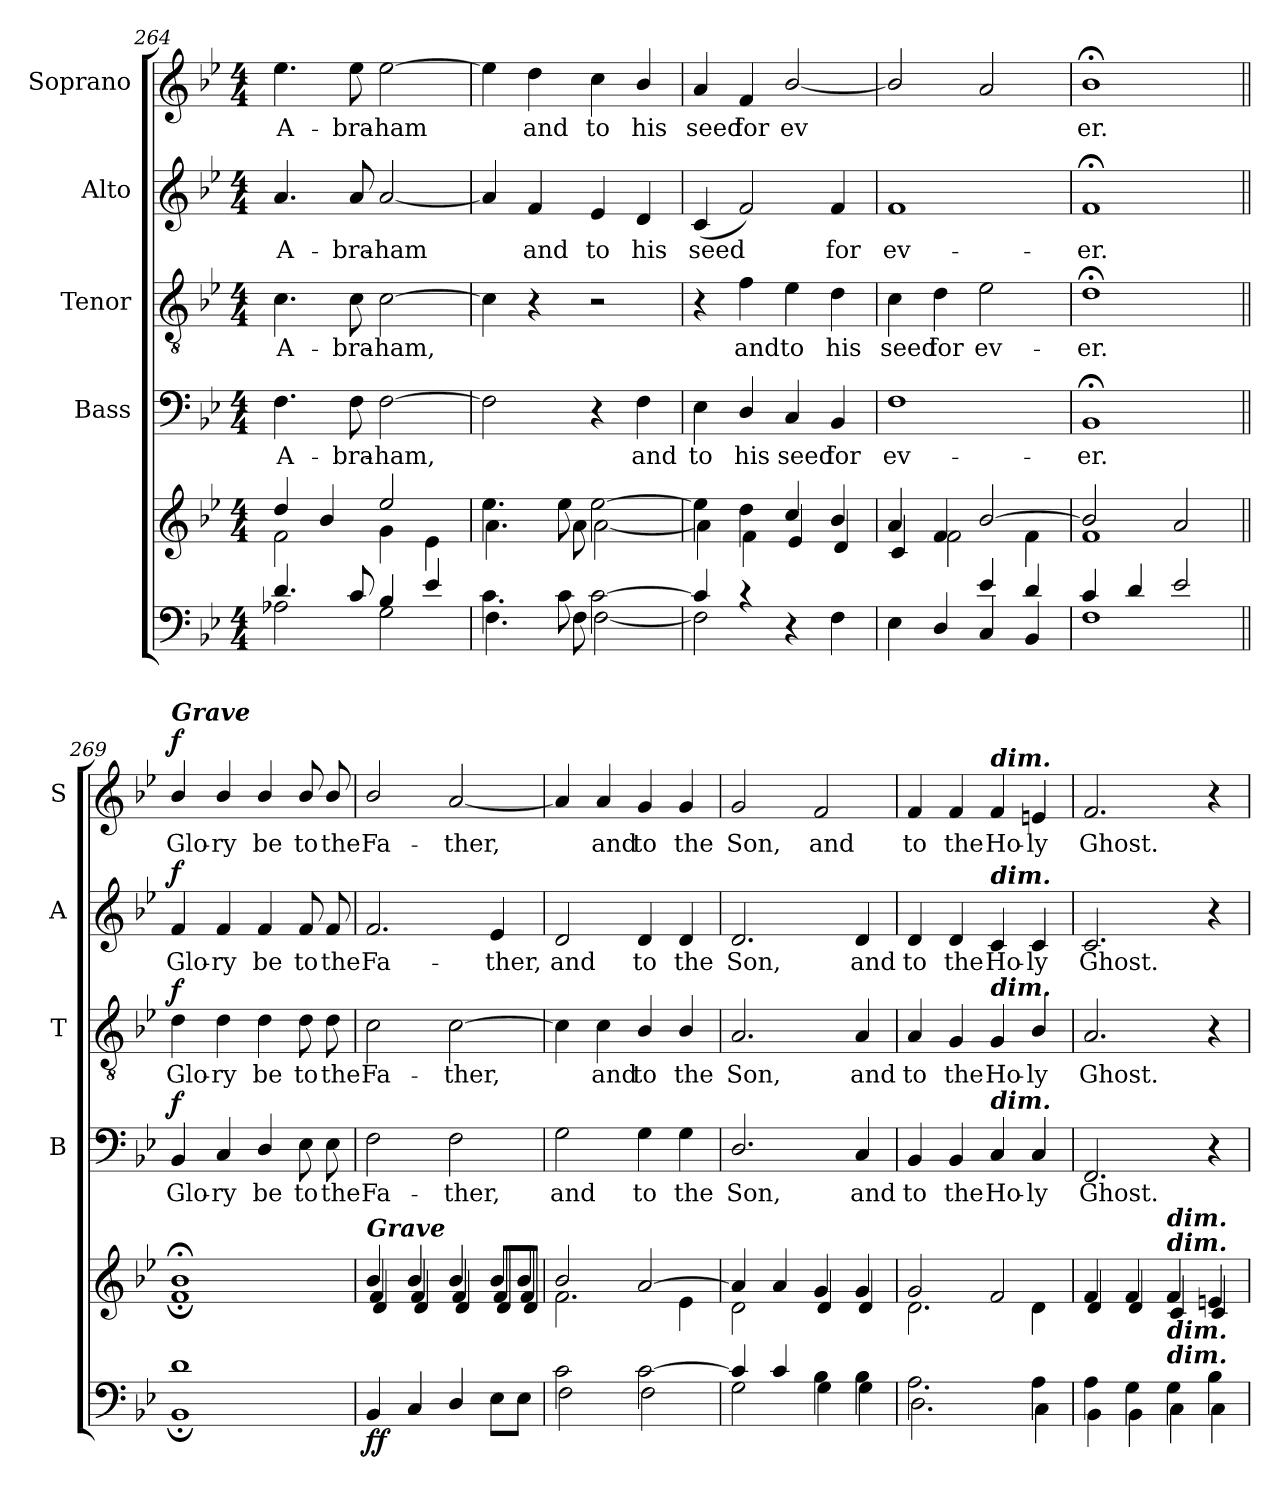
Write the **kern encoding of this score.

**kern	**dynam	**kern	**kern	**text	**dynam	**kern	**text	**dynam	**kern	**text	**dynam	**kern	**text	**dynam
*part6	*part6	*part5	*part4	*part4	*part4	*part3	*part3	*part3	*part2	*part2	*part2	*part1	*part1	*part1
*staff6	*staff6	*staff5	*staff4	*staff4	*staff4	*staff3	*staff3	*staff3	*staff2	*staff2	*staff2	*staff1	*staff1	*staff1
*	*	*	*I"Bass	*	*	*I"Tenor	*	*	*I"Alto	*	*	*I"Soprano	*	*
*	*	*	*I'B	*	*	*I'T	*	*	*I'A	*	*	*I'S	*	*
*clefF4	*	*clefG2	*clefF4	*	*	*clefGv2	*	*	*clefG2	*	*	*clefG2	*	*
*k[b-e-]	*	*k[b-e-]	*k[b-e-]	*	*	*k[b-e-]	*	*	*k[b-e-]	*	*	*k[b-e-]	*	*
*B-:	*	*B-:	*B-:	*	*	*B-:	*	*	*B-:	*	*	*B-:	*	*
*M4/4	*	*M4/4	*M4/4	*	*	*M4/4	*	*	*M4/4	*	*	*M4/4	*	*
=264	=264	=264	=264	=264	=264	=264	=264	=264	=264	=264	=264	=264	=264	=264
*^	*	*^	*	*	*	*	*	*	*	*	*	*	*	*
!	!	!	!	!	!	!LO:LY:b	!	!	!LO:LY:b	!	!	!LO:LY:b	!	!	!LO:LY:b	!
4.d/	2A-X\	.	4dd/	2f\	4.F\	A-	.	4.c\	A-	.	4.a/	A-	.	4.ee-\	A-	.
.	.	.	4b-/	.	.	.	.	.	.	.	.	.	.	.	.	.
!	!	!	!	!	!	!LO:LY:b	!	!	!LO:LY:b	!	!	!LO:LY:b	!	!	!LO:LY:b	!
8c/	.	.	.	.	8F\	-bra-	.	8c\	-bra-	.	8a/	-bra-	.	8ee-\	-bra-	.
!	!	!	!	!	!	!LO:LY:b	!	!	!LO:LY:b	!	!	!LO:LY:b	!	!	!LO:LY:b	!
4B-/	2G\	.	2ee-/	4g\	[2F\	-ham,	.	[2c\	-ham,	.	[2a/	-ham	.	[2ee-\	-ham	.
4e-/	.	.	.	4e-\	.	.	.	.	.	.	.	.	.	.	.	.
=265	=265	=265	=265	=265	=265	=265	=265	=265	=265	=265	=265	=265	=265	=265	=265	=265
4.c\	4.F\	.	4.ee-\	4.a\	2F\]	.	.	4c\]	.	.	4a/]	.	.	4ee-\]	.	.
!	!	!	!	!	!	!	!	!	!	!	!	!LO:LY:b	!	!	!LO:LY:b	!
.	.	.	.	.	.	.	.	4r	.	.	4f/	and	.	4dd\	and	.
8c\	8F\	.	8ee-\	8a\	.	.	.	.	.	.	.	.	.	.	.	.
!	!	!	!	!	!	!	!	!	!	!	!	!LO:LY:b	!	!	!LO:LY:b	!
[<2c\	[<2F\	.	[<2ee-\	[<2a\	4r	.	.	2r	.	.	4e-/	to	.	4cc\	to	.
!	!	!	!	!	!	!LO:LY:b	!	!	!	!	!	!LO:LY:b	!	!	!LO:LY:b	!
.	.	.	.	.	4F\	and	.	.	.	.	4d/	his	.	4b-/	his	.
=266	=266	=266	=266	=266	=266	=266	=266	=266	=266	=266	=266	=266	=266	=266	=266	=266
!	!	!	!	!	!	!LO:LY:b	!	!	!	!	!	!LO:LY:b	!	!	!LO:LY:b	!
4c/]	2F\]	.	4ee-\]	4a\]	4E-\	to	.	4r	.	.	(<4c/	seed	.	4a/	seed	.
!	!	!	!	!	!	!LO:LY:b	!	!	!LO:LY:b	!	!	!	!	!	!LO:LY:b	!
4rc	.	.	4dd\	4f\	4D/	his	.	4f\	and	.	2f/)	.	.	4f/	for	.
!	!	!	!	!	!	!LO:LY:b	!	!	!LO:LY:b	!	!	!	!	!	!LO:LY:b	!
2ryy	4r	.	4cc/	4e-/	4C/	seed	.	4e-\	to	.	.	.	.	[2b-/	ev­	.
!	!	!	!	!	!	!LO:LY:b	!	!	!LO:LY:b	!	!	!LO:LY:b	!	!	!	!
.	4F\	.	4b-/	4d/	4BB-/	for	.	4d\	his	.	4f/	for	.	.	.	.
=267	=267	=267	=267	=267	=267	=267	=267	=267	=267	=267	=267	=267	=267	=267	=267	=267
!	!	!	!	!	!	!LO:LY:b	!	!	!LO:LY:b	!	!	!LO:LY:b	!	!	!	!
4ryy	4E-\	.	4a/	4c/	1F	ev-	.	4c\	seed	.	1f	ev-	.	2b-/]	.	.
!	!	!	!	!	!	!	!	!	!LO:LY:b	!	!	!	!	!	!	!
4f/yy	4D/	.	4f/	2f\	.	.	.	4d\	for	.	.	.	.	.	.	.
!	!	!	!	!	!	!	!	!	!LO:LY:b	!	!	!	!	!	!	!
4e-/	4C/	.	[>2b-/	.	.	.	.	2e-\	ev-	.	.	.	.	2a/	.	.
4d/	4BB-/	.	.	4f\	.	.	.	.	.	.	.	.	.	.	.	.
=268	=268	=268	=268	=268	=268	=268	=268	=268	=268	=268	=268	=268	=268	=268	=268	=268
!	!	!	!	!	!	!LO:LY:b	!	!	!LO:LY:b	!	!	!LO:LY:b	!	!	!LO:LY:b	!
4c/	1F	.	2b-/]	1f	1BB-;	-er.	.	1d;<	-er.	.	1f;	-er.	.	1b-;<	er.	.
4d/	.	.	.	.	.	.	.	.	.	.	.	.	.	.	.	.
2e-/	.	.	2a/	.	.	.	.	.	.	.	.	.	.	.	.	.
!!LO:PB:g=z
=269||	=269||	=269||	=269||	=269||	=269||	=269||	=269||	=269||	=269||	=269||	=269||	=269||	=269||	=269||	=269||	=269||
!	!	!	!	!	!	!	!	!	!	!	!	!	!	!LO:TX:a:Bi:t=Grave	!	!
!	!	!	!	!	!	!LO:LY:b	!LO:DY:b	!	!LO:LY:b	!LO:DY:b	!	!LO:LY:b	!LO:DY:b	!	!LO:LY:b	!LO:DY:b
1d	1BB-;	.	1b-;<	1f;<	4BB-/	Glo-	f	4d\	Glo-	f	4f/	Glo-	f	4b-/	Glo-	f
!	!	!	!	!	!	!LO:LY:b	!	!	!LO:LY:b	!	!	!LO:LY:b	!	!	!LO:LY:b	!
.	.	.	.	.	4C/	-ry	.	4d\	-ry	.	4f/	-ry	.	4b-/	-ry	.
!	!	!	!	!	!	!LO:LY:b	!	!	!LO:LY:b	!	!	!LO:LY:b	!	!	!LO:LY:b	!
.	.	.	.	.	4D/	be	.	4d\	be	.	4f/	be	.	4b-/	be	.
!	!	!	!	!	!	!LO:LY:b	!	!	!LO:LY:b	!	!	!LO:LY:b	!	!	!LO:LY:b	!
.	.	.	.	.	8E-\	to	.	8d\	to	.	8f/	to	.	8b-/	to	.
!	!	!	!	!	!	!LO:LY:b	!	!	!LO:LY:b	!	!	!LO:LY:b	!	!	!LO:LY:b	!
.	.	.	.	.	8E-\	the	.	8d\	the	.	8f/	the	.	8b-/	the	.
*v	*v	*	*	*	*	*	*	*	*	*	*	*	*	*	*	*
=270	=270	=270	=270	=270	=270	=270	=270	=270	=270	=270	=270	=270	=270	=270	=270
*	*	*	*^	*	*	*	*	*	*	*	*	*	*	*	*
!	!	!LO:TX:a:Bi:t=Grave	!	!	!	!	!	!	!	!	!	!	!	!	!	!
!	!LO:DY:b	!	!	!	!	!LO:LY:b	!	!	!LO:LY:b	!	!	!LO:LY:b	!	!	!LO:LY:b	!
!	!LO:DY:n=1:b	!	!	!	!	!	!	!	!	!	!	!	!	!	!	!
4BB-/	f f	4b-/	4f/	4d/	2F\	Fa-	.	2c\	Fa-	.	2.f/	Fa-	.	2b-/	Fa-	.
4C/	.	4b-/	4f/	4d/	.	.	.	.	.	.	.	.	.	.	.	.
!	!	!	!	!	!	!LO:LY:b	!	!	!LO:LY:b	!	!	!	!	!	!LO:LY:b	!
4D/	.	4b-/	4f/	4d/	2F\	-ther,	.	[2c\	-ther,	.	.	.	.	[2a/	-ther,	.
!	!	!	!	!	!	!	!	!	!	!	!	!LO:LY:b	!	!	!	!
8E-\L	.	8b-/L	8f/L	8d/L	.	.	.	.	.	.	4e-/	-ther,	.	.	.	.
8E-\J	.	8b-/J	8f/J	8d/J	.	.	.	.	.	.	.	.	.	.	.	.
=271	=271	=271	=271	=271	=271	=271	=271	=271	=271	=271	=271	=271	=271	=271	=271	=271
*^	*	*	*	*	*	*	*	*	*	*	*	*	*	*	*	*
!	!	!	!	!	!	!	!LO:LY:b	!	!	!	!	!	!LO:LY:b	!	!	!	!
*	*	*	*	*v	*v	*	*	*	*	*	*	*	*	*	*	*	*
2c\	2F\	.	2b-/	2.f\	2G\	and	.	4c\]	.	.	2d/	and	.	4a/]	.	.
!	!	!	!	!	!	!	!	!	!LO:LY:b	!	!	!	!	!	!LO:LY:b	!
.	.	.	.	.	.	.	.	4c\	and	.	.	.	.	4a/	and	.
!	!	!	!	!	!	!LO:LY:b	!	!	!LO:LY:b	!	!	!LO:LY:b	!	!	!LO:LY:b	!
[<2c\	2F\	.	[>2a/	.	4G\	to	.	4B-/	to	.	4d/	to	.	4g/	to	.
!	!	!	!	!	!	!LO:LY:b	!	!	!LO:LY:b	!	!	!LO:LY:b	!	!	!LO:LY:b	!
.	.	.	.	4e-\	4G\	the	.	4B-/	the	.	4d/	the	.	4g/	the	.
=272	=272	=272	=272	=272	=272	=272	=272	=272	=272	=272	=272	=272	=272	=272	=272	=272
!	!	!	!	!	!	!LO:LY:b	!	!	!LO:LY:b	!	!	!LO:LY:b	!	!	!LO:LY:b	!
4c/]	2G\	.	4a/]	2d\	2.D/	Son,	.	2.A/	Son,	.	2.d/	Son,	.	2g/	Son,	.
4c/	.	.	4a/	.	.	.	.	.	.	.	.	.	.	.	.	.
!	!	!	!	!	!	!	!	!	!	!	!	!	!	!	!LO:LY:b	!
4B-\	4G\	.	4g/	4d/	.	.	.	.	.	.	.	.	.	2f/	and	.
!	!	!	!	!	!	!LO:LY:b	!	!	!LO:LY:b	!	!	!LO:LY:b	!	!	!	!
4B-\	4G\	.	4g/	4d/	4C/	and	.	4A/	and	.	4d/	and	.	.	.	.
=273	=273	=273	=273	=273	=273	=273	=273	=273	=273	=273	=273	=273	=273	=273	=273	=273
!	!	!	!	!	!	!LO:LY:b	!	!	!LO:LY:b	!	!	!LO:LY:b	!	!	!LO:LY:b	!
2.A\	2.D\	.	2g/	2.d\	4BB-/	to	.	4A/	to	.	4d/	to	.	4f/	to	.
!	!	!	!	!	!	!LO:LY:b	!	!	!LO:LY:b	!	!	!LO:LY:b	!	!	!LO:LY:b	!
.	.	.	.	.	4BB-/	the	.	4G/	the	.	4d/	the	.	4f/	the	.
!	!	!	!	!	!	!	!	!	!	!	!	!	!	!LO:TX:a:Bi:t=dim.	!	!
!	!	!	!	!	!	!	!	!	!	!	!LO:TX:a:Bi:t=dim.	!	!	!	!	!
!	!	!	!	!	!	!	!	!LO:TX:a:Bi:t=dim.	!	!	!	!	!	!	!	!
!	!	!	!	!	!LO:TX:a:Bi:t=dim.	!	!	!	!	!	!	!	!	!	!	!
!	!	!	!	!	!	!LO:LY:b	!	!	!LO:LY:b	!	!	!LO:LY:b	!	!	!LO:LY:b	!
.	.	.	2f/	.	4C/	Ho-	.	4G/	Ho-	.	4c/	Ho-	.	4f/	Ho-	.
!	!	!	!	!	!	!LO:LY:b	!	!	!LO:LY:b	!	!	!LO:LY:b	!	!	!LO:LY:b	!
4A\	4C\	.	.	4d\	4C/	-ly	.	4B-/	-ly	.	4c/	-ly	.	4en/	-ly	.
=274	=274	=274	=274	=274	=274	=274	=274	=274	=274	=274	=274	=274	=274	=274	=274	=274
!	!	!	!	!	!	!LO:LY:b	!	!	!LO:LY:b	!	!	!LO:LY:b	!	!	!LO:LY:b	!
4A\	4BB-\	.	4f/	4d/	2.FF/	Ghost.	.	2.A/	Ghost.	.	2.c/	Ghost.	.	2.f/	Ghost.	.
4G\	4BB-\	.	4f/	4d/	.	.	.	.	.	.	.	.	.	.	.	.
!	!	!	!LO:TX:a:Bi:t=dim.	!	!	!	!	!	!	!	!	!	!	!	!	!
!	!	!	!LO:TX:a:Bi:t=dim.	!	!	!	!	!	!	!	!	!	!	!	!	!
!LO:TX:a:Bi:t=dim.	!	!	!	!	!	!	!	!	!	!	!	!	!	!	!	!
!LO:TX:a:Bi:t=dim.	!	!	!	!	!	!	!	!	!	!	!	!	!	!	!	!
4G\	4C\	.	4f/	4c/	.	.	.	.	.	.	.	.	.	.	.	.
4B-\	4C\	.	4en/	4c/	4r	.	.	4r	.	.	4r	.	.	4r	.	.
*v	*v	*	*	*	*	*	*	*	*	*	*	*	*	*	*	*
*	*	*v	*v	*	*	*	*	*	*	*	*	*	*	*	*
=	=	=	=	=	=	=	=	=	=	=	=	=	=	=
*-	*-	*-	*-	*-	*-	*-	*-	*-	*-	*-	*-	*-	*-	*-
